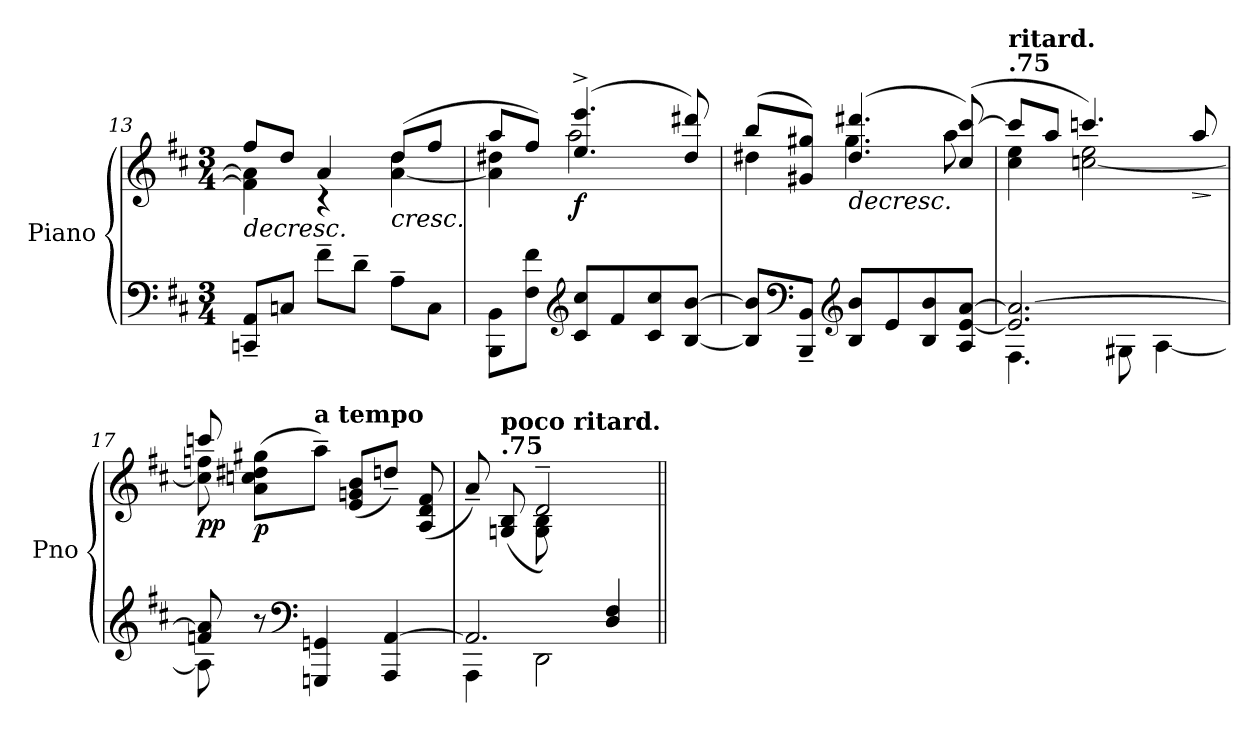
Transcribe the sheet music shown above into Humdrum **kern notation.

**kern	**kern	**dynam
*part1	*part1	*part1
*staff2	*staff1	*staff1/2
*I"Piano	*	*
*I'Pno	*	*
*clefF4	*clefG2	*
*k[f#c#]	*k[f#c#]	*
*D:	*D:	*
*M3/4	*M3/4	*
=13	=13	=13
!	!	!LO:HP:b
*	*^	*
8CCn/~ 8AA/~L	8ff#/L	4f#\] 4a\]	>
8Cn/J	8dd/J	.	.
8f#~\L	4a/	4r	.
8d~\J	.	.	.
!	!	!	!LO:HP:b
8A~\L	(>8dd/L	[4a\ 4dd\	<
8C\J	8ff#/J	.	.
=14	=14	=14	=14
8BBB\ 8BB\L	8aa/L	4a\] 4dd#X\	.
8F#\ 8f#\J	8ff#/J)	.	]
*clefG2	*	*	*
!	!	!	!LO:DY:b
8c#i/ 8cc#i/L	(>4.ee/^ 4.eee/^	2aa\	f
8f#/	.	.	.
8c#/ 8cc#/	.	.	.
[8B/ [8b/J	8dd#/ 8ddd#X/)	.	.
!!LO:LB:g=z	!!
=15	=15	=15	=15
8B/] 8b/]L	(>8bb/L	4dd#X\	.
*clefF4	*	*	*
8BBB/~ 8BB/~J	8g#X/ 8gg#X/J)	.	.
*clefG2	*	*	*
!	!	!	!LO:HP:b
8B/ 8b/L	(>4.dd#/ 4.ddd#X/	4.gg#\	>
8e/	.	.	.
8B/ 8b/	.	.	.
8A/ [8e/ [8a/J	(>8cc#/ [8ccc#/)	8aa\	.
*	*v	*v	*
.	.	[
=16	=16	=16
*	*MM78	*
*^	*^	*
!	!	!LO:TX:a:B:t=.75	!	!
!	!	!LO:TX:a:B:t=ritard.	!	!
2.e/] 2.a/_	4.F#\	8ccc#/L]	4cc#\ 4ee\	.
.	.	8aa/J	.	.
.	.	4.cccn/)	[2ccn\ 2ee\	.
.	8G#X\	.	.	.
.	[4A\	.	.	.
!	!	!	!	!LO:HP:b
.	.	8aa/	.	>
*v	*v	*	*	*
*	*v	*v	*
.	.	]
=17	=17	=17
*^	*^	*
!	!	!	!	!LO:DY:b
8fn/ 8a/]	8A\]	8cccn/	8cc\] 8ffn\	pp
!	!	!	!	!LO:DY:b
8r	2ryy	(>8a\ 8ccn\ 8dd#X\ 8gg#X\L	2ryy	p
*clefF4	*	*	*	*
*	*	*MM80	*	*
!	!	!LO:TX:a:B:t=a tempo	!	!
4GGGni/ 4GGni/	.	8aa~\J)	.	.
.	.	(<8e/ 8gni/ 8b/L	.	.
4AAA/ [4AA/	.	8ddn~/J)	.	.
.	8ryy	(<8A/ 8d/ 8f#/	8ryy	.
!!LO:PB:g=z	!!
=18	=18	=18	=18	=18
*	*^	*	*	*
4.ryy	2.AA/]	4AAA\	8a~/)	4ryy	.
*	*	*	*MM78	*	*
!	!	!	!LO:TX:a:B:t=.75	!	!
!	!	!	!LO:TX:a:B:t=poco ritard.	!	!
.	.	.	(<8Gni/ 8B/	.	.
.	.	2DD\	2d~/)	8G\ 8B\L	.
8E/ 8Gni/J	.	.	.	4.ryy	.
4D/ 4F#i/	.	.	.	.	]
*v	*v	*v	*	*	*
*	*v	*v	*
=||	=||	=||
*-	*-	*-
